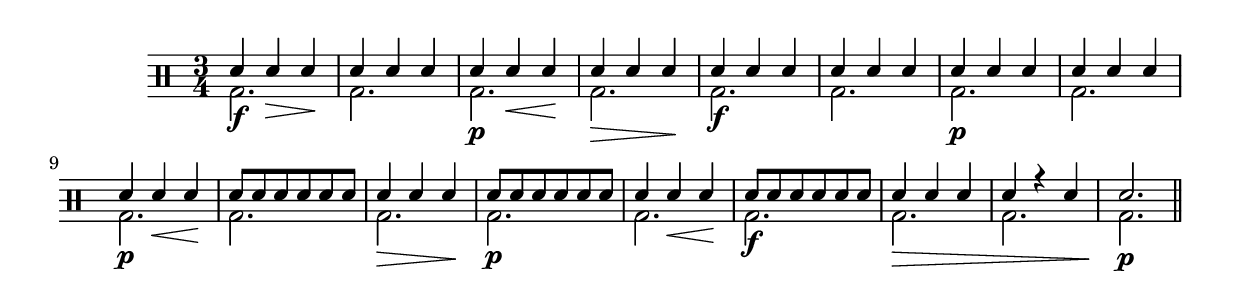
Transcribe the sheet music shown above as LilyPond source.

%-*- coding: utf-8 -*-

\version "2.14.2"

%\header {title = "diversao modal - parte 3"}

\drums {

\override Staff.TimeSignature #'style = #'()
\time 3/4 
%\override Score.BarNumber #'transparent = ##t
%\override Score.RehearsalMark #'font-family = #'
\override Score.RehearsalMark #'font-size = #2
%\set Score.markFormatter = #format-mark-numbers

\context DrumVoice = "1" { }
\context DrumVoice = "2" { }

<<
{

sn4 sn sn
sn sn sn
sn sn sn
sn sn sn
sn sn sn
sn sn sn
sn sn sn
sn sn sn

sn sn sn
sn8 sn sn sn sn sn
sn4 sn sn
sn8 sn sn sn sn sn
sn4 sn sn
sn8 sn sn sn sn sn
sn4 sn sn
sn r sn 
sn2.

\bar "||"

  
}
\\
{

<<bd2. {s4\f s4\> s4\!} >> 
bd2.
<<bd2. {s4\p s4\< s4\!} >> 
<<bd2. {s4\> s4 s4\!} >> 
bd2.\f
bd
bd\p
bd

<<bd2. {s4\p s4\< s4\!} >> 
bd2.
<<bd2. {s4\> s4 s4\!} >> 
bd2.\p
<<bd2. {s4 s4\< s4\!} >> 
bd2.\f
bd\> bd
bd2.\p

}
>>

}


